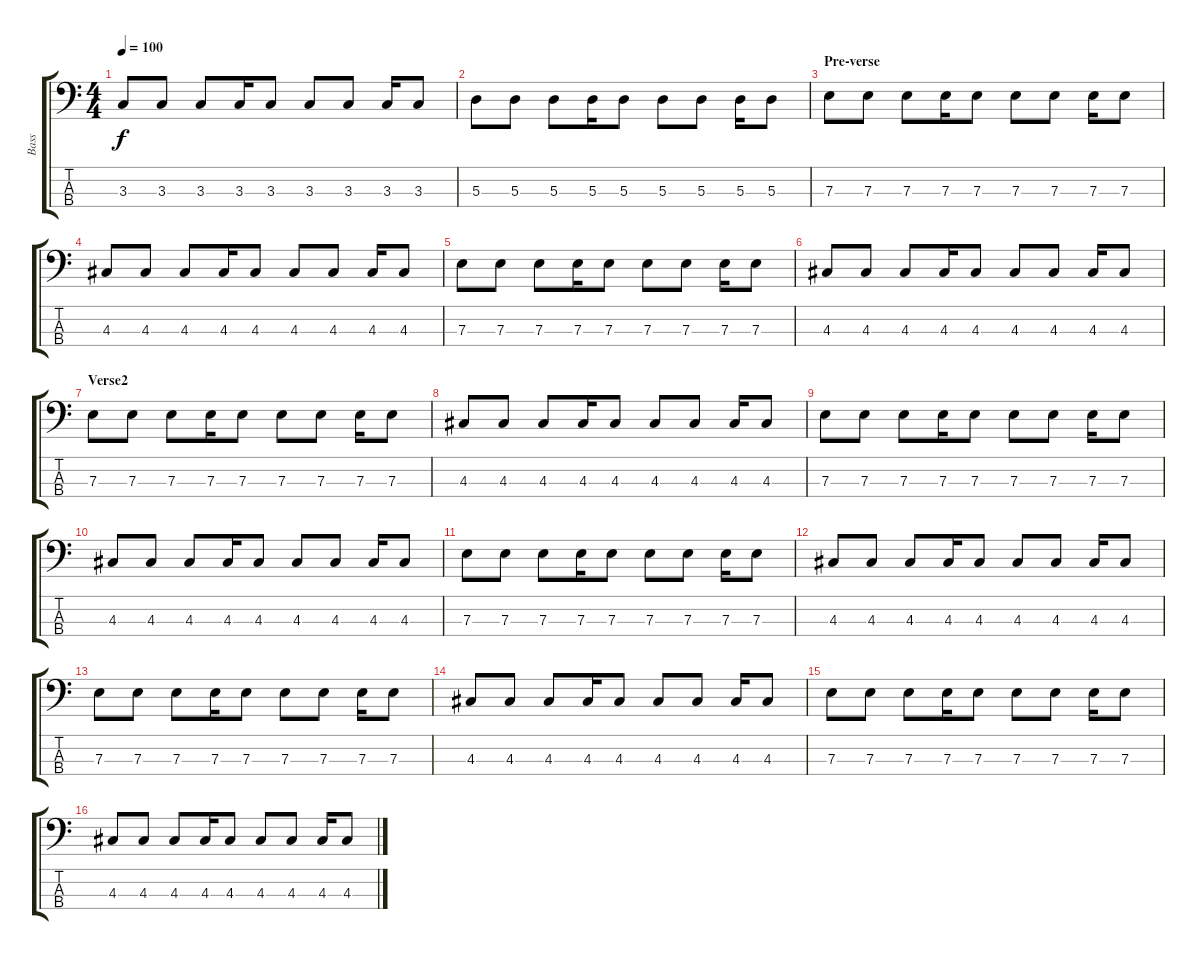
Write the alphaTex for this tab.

\track ("Bass" "Bass") {instrument electricbassfinger}
\staff {score tabs}
\tuning (G2 D2 A1 E1) {hide}
\ts (4 4)
\tempo 100
\clef f4
\ks c
3.3.8{dy f} 3.3.8 3.3.8 3.3.16 3.3.8 3.3.8 3.3.8 3.3.16 3.3.8 |
5.3.8 5.3.8 5.3.8 5.3.16 5.3.8 5.3.8 5.3.8 5.3.16 5.3.8 |
\section ("" "Pre-verse")
7.3.8 7.3.8 7.3.8 7.3.16 7.3.8 7.3.8 7.3.8 7.3.16 7.3.8 |
4.3.8 4.3.8 4.3.8 4.3.16 4.3.8 4.3.8 4.3.8 4.3.16 4.3.8 |
7.3.8 7.3.8 7.3.8 7.3.16 7.3.8 7.3.8 7.3.8 7.3.16 7.3.8 |
4.3.8 4.3.8 4.3.8 4.3.16 4.3.8 4.3.8 4.3.8 4.3.16 4.3.8 |
\section ("" "Verse2")
7.3.8 7.3.8 7.3.8 7.3.16 7.3.8 7.3.8 7.3.8 7.3.16 7.3.8 |
4.3.8 4.3.8 4.3.8 4.3.16 4.3.8 4.3.8 4.3.8 4.3.16 4.3.8 |
7.3.8 7.3.8 7.3.8 7.3.16 7.3.8 7.3.8 7.3.8 7.3.16 7.3.8 |
4.3.8 4.3.8 4.3.8 4.3.16 4.3.8 4.3.8 4.3.8 4.3.16 4.3.8 |
7.3.8 7.3.8 7.3.8 7.3.16 7.3.8 7.3.8 7.3.8 7.3.16 7.3.8 |
4.3.8 4.3.8 4.3.8 4.3.16 4.3.8 4.3.8 4.3.8 4.3.16 4.3.8 |
7.3.8 7.3.8 7.3.8 7.3.16 7.3.8 7.3.8 7.3.8 7.3.16 7.3.8 |
4.3.8 4.3.8 4.3.8 4.3.16 4.3.8 4.3.8 4.3.8 4.3.16 4.3.8 |
7.3.8 7.3.8 7.3.8 7.3.16 7.3.8 7.3.8 7.3.8 7.3.16 7.3.8 |
4.3.8 4.3.8 4.3.8 4.3.16 4.3.8 4.3.8 4.3.8 4.3.16 4.3.8
